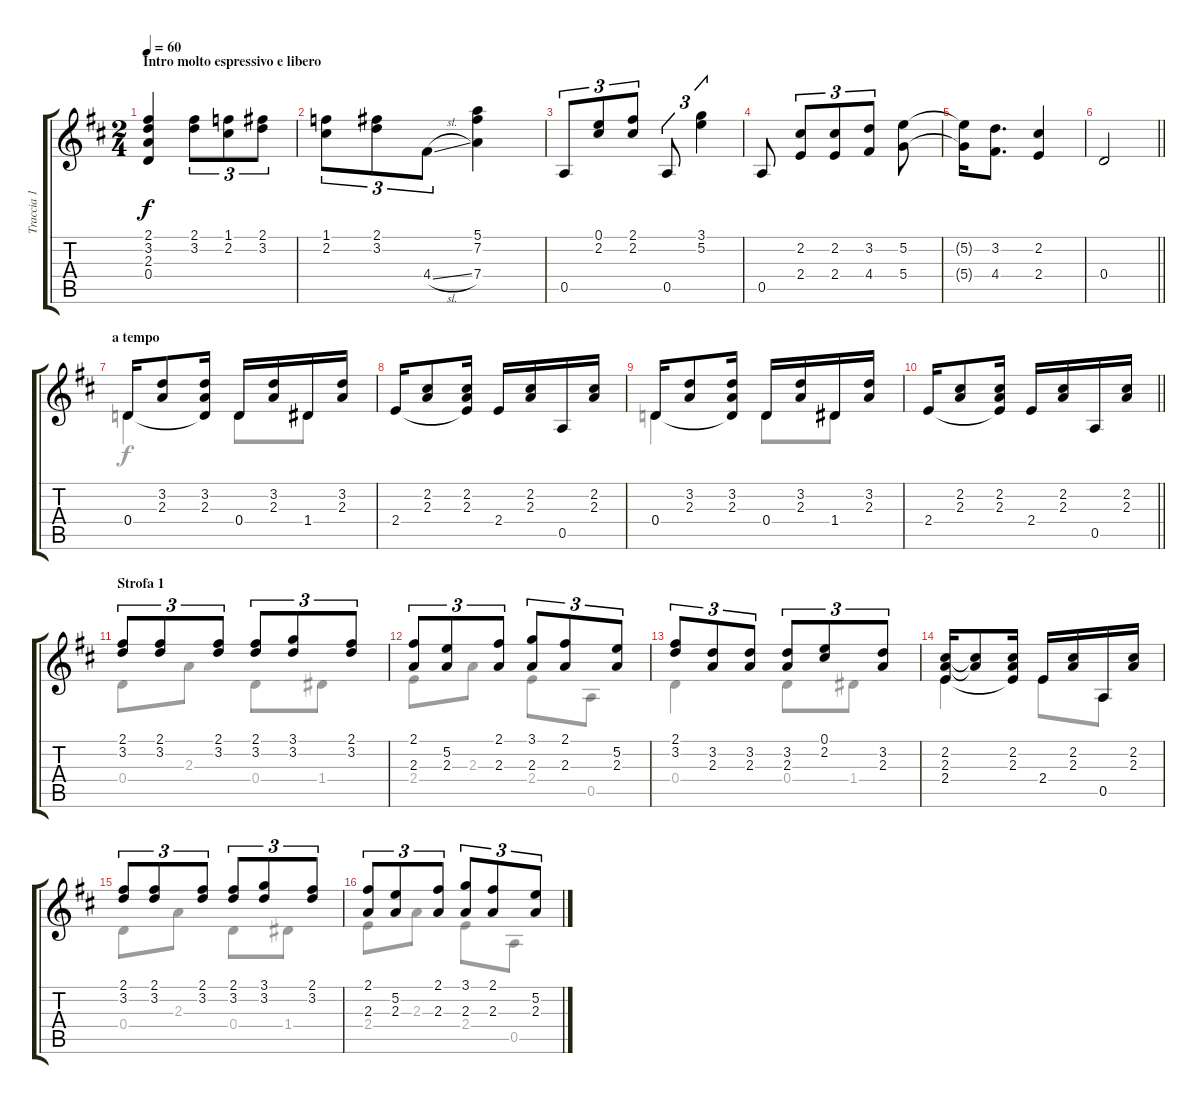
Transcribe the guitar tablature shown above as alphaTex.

\track ("Traccia 1" "Traccia 1") {instrument acousticguitarsteel}
\staff {score tabs}
\tuning (E4 B3 G3 D3 A2 E2) {hide}
\voice
\ts (2 4)
\section ("" "Intro molto espressivo e libero")
\tempo 60
\clef g2
\ks d
(2.1 3.2 2.3 0.4).4{dy f instrument acousticguitarsteel} (2.1 3.2).8{tu (3 2)} (1.1 2.2).8{tu (3 2)} (2.1 3.2).8{tu (3 2)} |
(1.1 2.2).8{tu (3 2)} (2.1 3.2).8{tu (3 2)} 4.4{sl}.8{tu (3 2)} (5.1 7.2 7.4).4 |
0.5.8{tu (3 2)} (0.1 2.2).8{tu (3 2)} (2.1 2.2).8{tu (3 2)} 0.5.8{tu (3 2)} (3.1 5.2).4{tu (3 2)} |
0.5.8 (2.2 2.4).8{tu (3 2)} (2.2 2.4).8{tu (3 2)} (3.2 4.4).8{tu (3 2)} (5.2 5.4).8 |
(5.2{t} 5.4{t}).16 (3.2 4.4).8{d} (2.2 2.4).4 |
\barLineRight lightlight
0.4.2 |
\section ("" "a tempo")
0.4.16 (3.2 2.3).8 (3.2 2.3 0.4{t}).16 0.4.16 (3.2 2.3).16 1.4.16 (3.2 2.3).16 |
2.4.16 (2.2 2.3).8 (2.2 2.3 2.4{t}).16 2.4.16 (2.2 2.3).16 0.5.16 (2.2 2.3).16 |
0.4.16 (3.2 2.3).8 (3.2 2.3 0.4{t}).16 0.4.16 (3.2 2.3).16 1.4.16 (3.2 2.3).16 |
\barLineRight lightlight
2.4.16 (2.2 2.3).8 (2.2 2.3 2.4{t}).16 2.4.16 (2.2 2.3).16 0.5.16 (2.2 2.3).16 |
\section ("" "Strofa 1")
(2.1 3.2).8{tu (3 2)} (2.1 3.2).8{tu (3 2)} (2.1 3.2).8{tu (3 2)} (2.1 3.2).8{tu (3 2) beam Up} (3.1 3.2).8{tu (3 2) beam Up} (2.1 3.2).8{tu (3 2) beam Up} |
(2.1 2.3).8{tu (3 2)} (5.2 2.3).8{tu (3 2)} (2.1 2.3).8{tu (3 2)} (3.1 2.3).8{tu (3 2)} (2.1 2.3).8{tu (3 2)} (5.2 2.3).8{tu (3 2)} |
(2.1 3.2).8{tu (3 2)} (3.2 2.3).8{tu (3 2)} (3.2 2.3).8{tu (3 2)} (3.2 2.3).8{tu (3 2)} (0.1 2.2).8{tu (3 2)} (3.2 2.3).8{tu (3 2)} |
(2.2 2.3 2.4).16 (2.2{t} 2.3{t}).8 (2.2 2.3 2.4{t}).16 2.4.16 (2.2 2.3).16 0.5.16 (2.2 2.3).16 |
(2.1 3.2).8{tu (3 2)} (2.1 3.2).8{tu (3 2)} (2.1 3.2).8{tu (3 2)} (2.1 3.2).8{tu (3 2) beam Up} (3.1 3.2).8{tu (3 2) beam Up} (2.1 3.2).8{tu (3 2) beam Up} |
(2.1 2.3).8{tu (3 2)} (5.2 2.3).8{tu (3 2)} (2.1 2.3).8{tu (3 2)} (3.1 2.3).8{tu (3 2)} (2.1 2.3).8{tu (3 2)} (5.2 2.3).8{tu (3 2)}
\voice
\clef g2
\ottava regular
\simile none
\ks d
|
|
|
|
|
\barLineRight lightlight
|
0.4.4 0.4.8 1.4.8 |
|
0.4.4 0.4.8 1.4.8 |
\barLineRight lightlight
|
0.4.8 2.3.8 0.4.8 1.4.8 |
2.4.8 2.3.8 2.4.8 0.5.8 |
0.4.4 0.4.8 1.4.8 |
2.4.4 2.4.8 0.5.8 |
0.4.8 2.3.8 0.4.8 1.4.8 |
2.4.8 2.3.8 2.4.8 0.5.8
